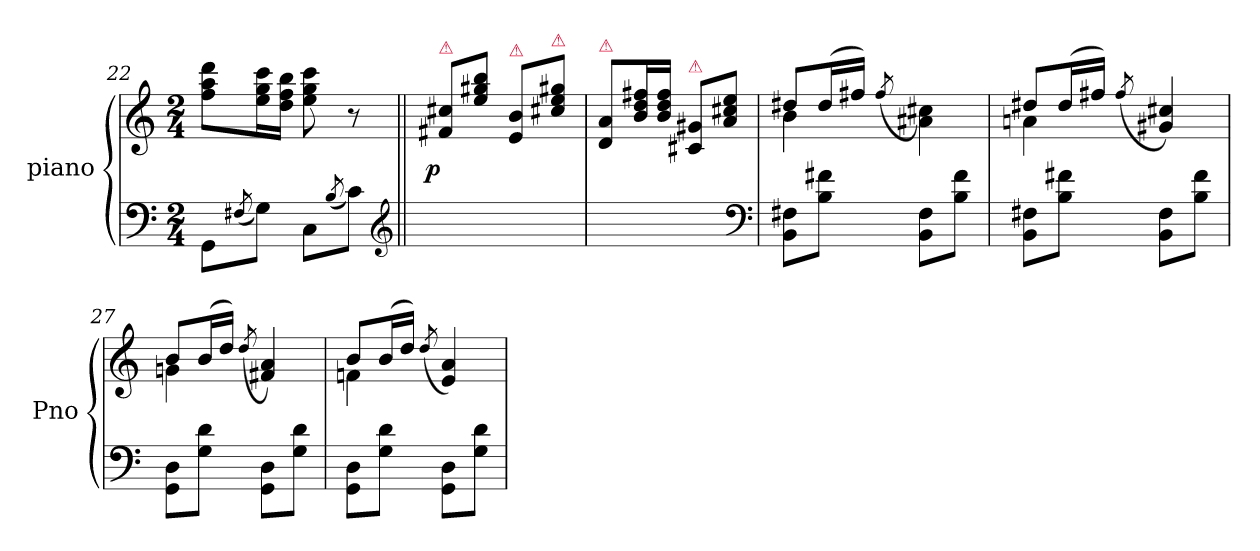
**kern	**kern	**dynam
*part1	*part1	*part1
*staff2	*staff1	*staff1/2
*I"piano	*	*
*I'Pno	*	*
*clefF4	*clefG2	*
*k[]	*k[]	*
*C:	*C:	*
*M2/4	*M2/4	*
=22	=22	=22
8GG\L	8ff\ 8aa\ 8ddd\L	.
(8qF#X/	.	.
8G\J)	16ee\ 16gg\ 16ccc\L	.
.	16dd\ 16ff\ 16bb\JJ	.
8C\L	8ee\ 8gg\ 8ccc\	.
(8qB/	.	.
8c\J)	8r	.
*clefG2	*	*
=23||	=23||	=23||
!	!LO:TX:a:color=crimson:t=⚠	!
!	!	!LO:DY:rj
2ryy	8f#X/ 8cc#X/L	p
.	8ee\ 8gg#X\ 8bb\J	.
!	!LO:TX:a:color=crimson:t=⚠	!
.	8e/ 8b/L	.
!	!LO:TX:a:color=crimson:t=⚠	!
.	8cc#X\ 8ee\ 8gg#X\J	.
=24	=24	=24
!	!LO:TX:a:color=crimson:t=⚠	!
2ryy	8d\ 8a\L	.
.	16b/ 16dd/ 16ff#X/L	.
.	16b/ 16dd/ 16ff#/JJ	.
!	!LO:TX:a:color=crimson:t=⚠	!
.	8c#X\ 8g#X\L	.
.	8a/ 8cc#X/ 8ee/J	.
*clefF4	*	*
=25	=25	=25
*	*^	*
8BB\ 8F#X\L	8dd#X/L	4b\	.
8B\ 8f#X\J	(16dd#/L	.	.
.	16ff#X/JJ)	.	.
.	(>8qff#/	.	.
8BB\ 8F#\L	4a#X\ 4cc#X\)	4ryy	.
8B\ 8f#\J	.	.	.
=26	=26	=26	=26
8BB\ 8F#X\L	8dd#X/L	4an\	.
8B\ 8f#X\J	(16dd#/L	.	.
.	16ff#X/JJ)	.	.
.	(>8qff#/	.	.
8BB\ 8F#\L	4g#X/ 4cc#X/)	4ryy	.
8B\ 8f#\J	.	.	.
=27	=27	=27	=27
8GG\ 8D\L	8b/L	4gn\	.
8G\ 8d\J	(16b/L	.	.
.	16dd/JJ)	.	.
.	(>8qdd/	.	.
8GG\ 8D\L	4f#X/ 4a/)	4ryy	.
8G\ 8d\J	.	.	.
=28	=28	=28	=28
8GG\ 8D\L	8b/L	4fn\	.
8G\ 8d\J	(16b/L	.	.
.	16dd/JJ)	.	.
.	(>8qdd/	.	.
8GG\ 8D\L	4e/ 4a/)	4ryy	.
8G\ 8d\J	.	.	.
*	*v	*v	*
=	=	=
*-	*-	*-
